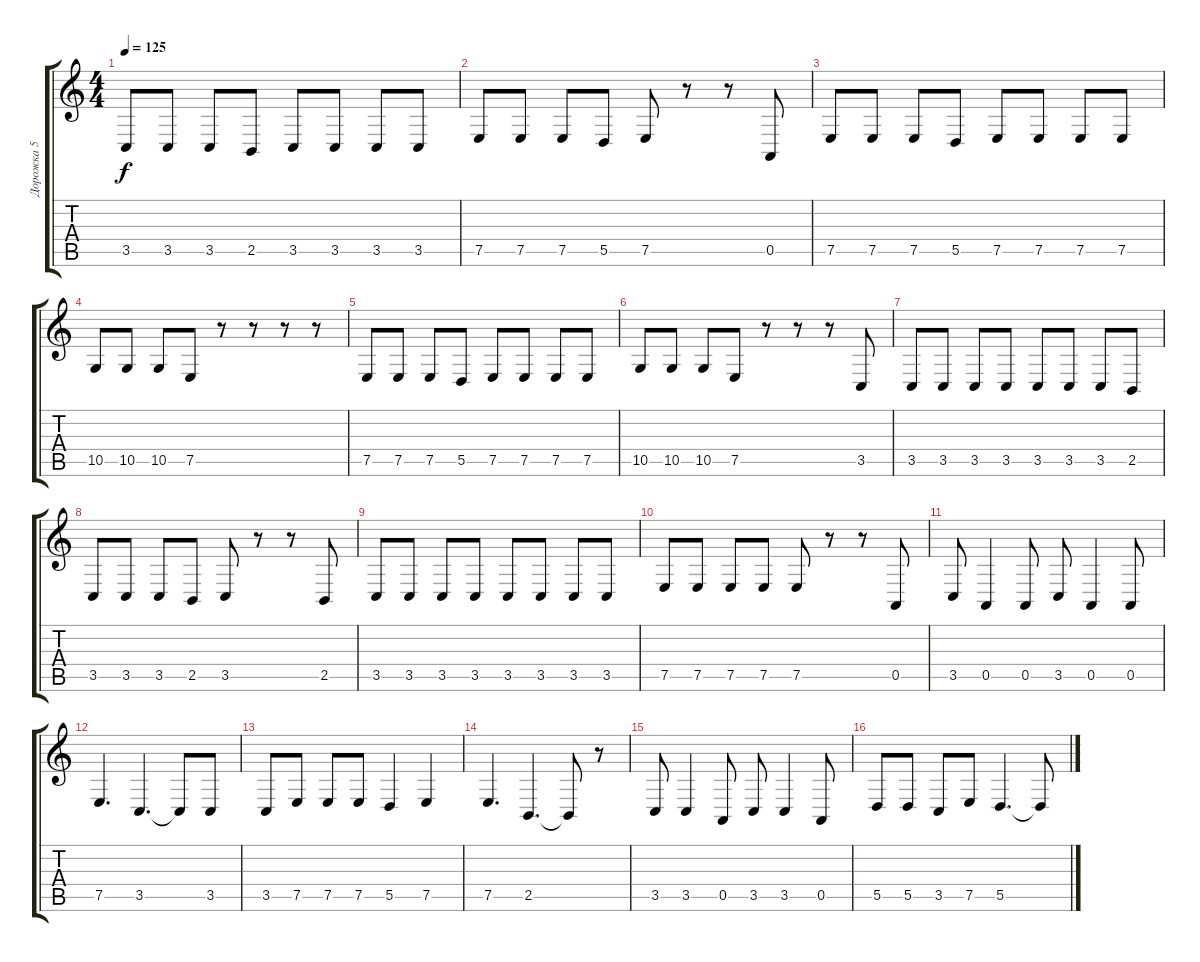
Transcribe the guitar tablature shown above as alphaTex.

\track ("Дорожка 5" "Дорожка 5") {instrument englishhorn}
\staff {score tabs}
\tuning (E4 B3 G3 D3 A2 E2) {hide}
\ts (4 4)
\tempo 125
\clef g2
\ks c
3.5.8{dy f} 3.5.8 3.5.8 2.5.8 3.5.8 3.5.8 3.5.8 3.5.8 |
7.5.8 7.5.8 7.5.8 5.5.8 7.5.8 r.8 r.8 0.5.8 |
7.5.8 7.5.8 7.5.8 5.5.8 7.5.8 7.5.8 7.5.8 7.5.8 |
10.5.8 10.5.8 10.5.8 7.5.8 r.8 r.8 r.8 r.8 |
7.5.8 7.5.8 7.5.8 5.5.8 7.5.8 7.5.8 7.5.8 7.5.8 |
10.5.8 10.5.8 10.5.8 7.5.8 r.8 r.8 r.8 3.5.8 |
3.5.8 3.5.8 3.5.8 3.5.8 3.5.8 3.5.8 3.5.8 2.5.8 |
3.5.8 3.5.8 3.5.8 2.5.8 3.5.8 r.8 r.8 2.5.8 |
3.5.8 3.5.8 3.5.8 3.5.8 3.5.8 3.5.8 3.5.8 3.5.8 |
7.5.8 7.5.8 7.5.8 7.5.8 7.5.8 r.8 r.8 0.5.8 |
3.5.8 0.5.4 0.5.8 3.5.8 0.5.4 0.5.8 |
7.5.4{d} 3.5.4{d} 3.5{t}.8 3.5.8 |
3.5.8 7.5.8 7.5.8 7.5.8 5.5.4 7.5.4 |
7.5.4{d} 2.5.4{d} 2.5{t}.8 r.8 |
3.5.8 3.5.4 0.5.8 3.5.8 3.5.4 0.5.8 |
5.5.8 5.5.8 3.5.8 7.5.8 5.5.4{d} 5.5{t}.8
